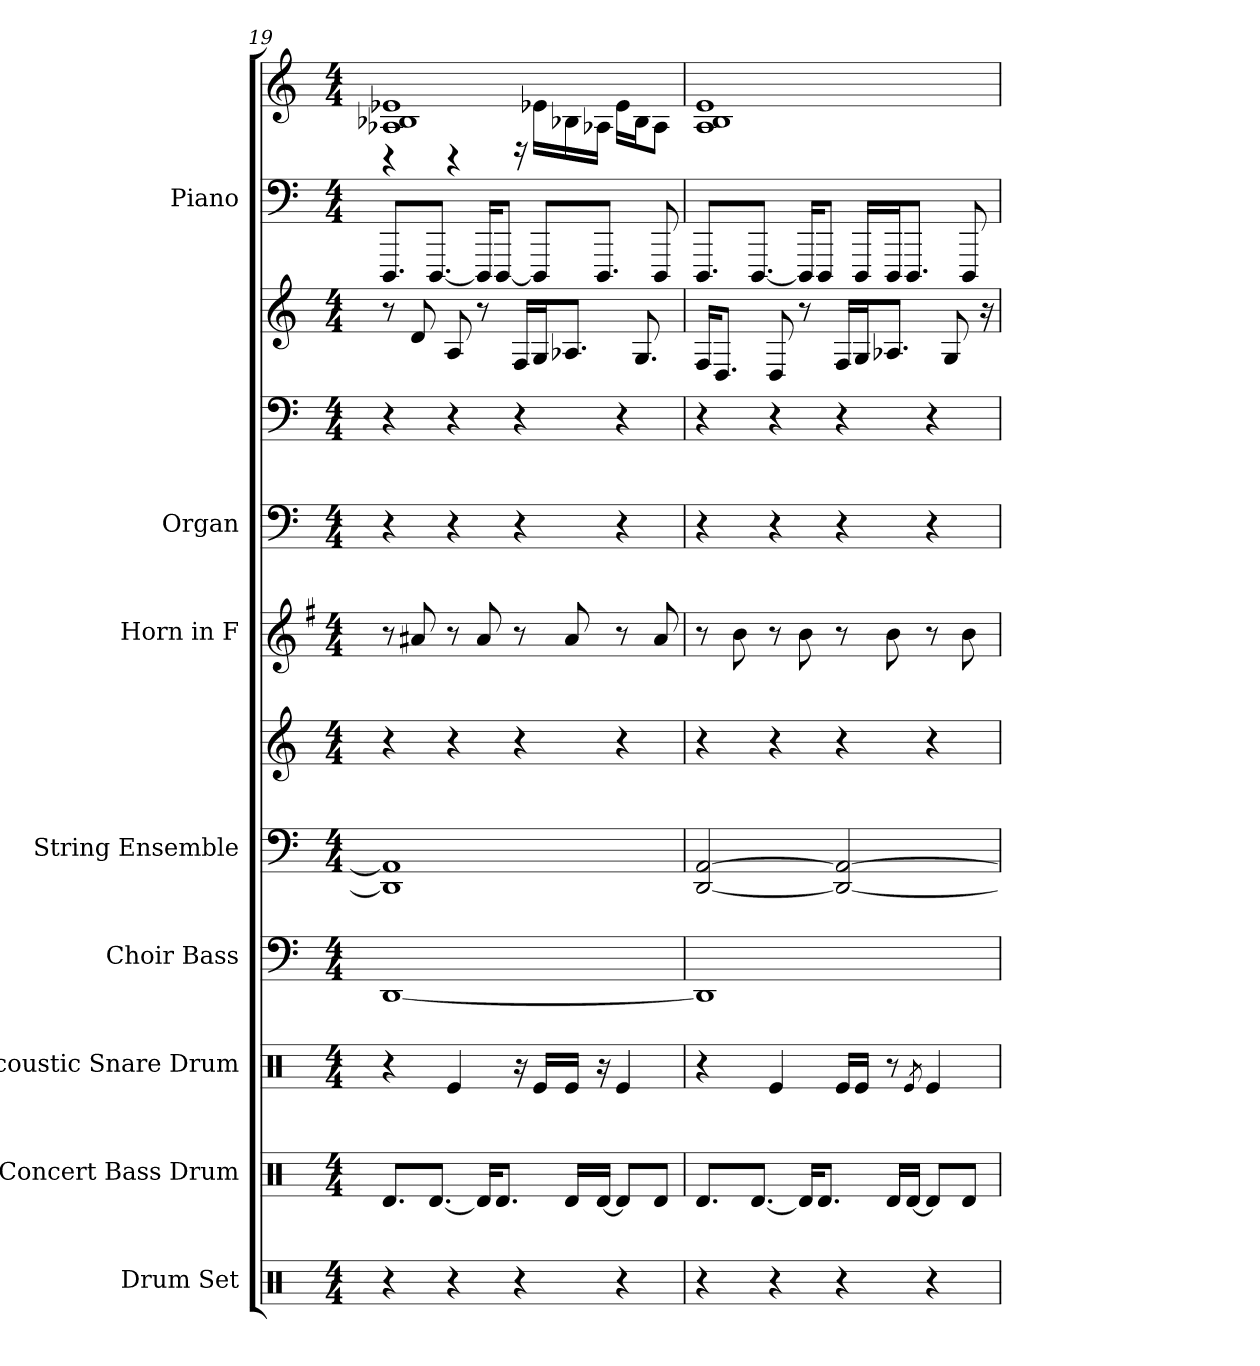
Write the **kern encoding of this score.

**kern	**kern	**kern	**kern	**kern	**kern	**kern	**kern	**kern	**kern	**kern	**kern
*part8	*part7	*part6	*part5	*part4	*part4	*part3	*part2	*part2	*part2	*part1	*part1
*staff12	*staff11	*staff10	*staff9	*staff8	*staff7	*staff6	*staff5	*staff4	*staff3	*staff2	*staff1
*I"Drum Set	*I"Concert Bass Drum	*I"Acoustic Snare Drum	*I"Choir Bass	*I"String Ensemble	*	*I"Horn in F	*I"Organ	*	*	*I"Piano	*
*I'Drums	*I'CBD	*I'Snr	*I'Bass	*I'St. Ens.	*	*	*I'Org.	*	*	*I'Pno.	*
*clefX	*clefX	*clefX	*clefF4	*clefF4	*clefG2	*clefG2	*clefF4	*clefF4	*clefG2	*clefF4	*clefG2
*	*	*	*	*	*	*ITrd4c7	*	*	*	*	*
*k[]	*k[]	*k[]	*k[]	*k[]	*k[]	*k[]	*k[]	*k[]	*k[]	*k[]	*k[]
*M4/4	*M4/4	*M4/4	*M4/4	*M4/4	*M4/4	*M4/4	*M4/4	*M4/4	*M4/4	*M4/4	*M4/4
=19	=19	=19	=19	=19	=19	=19	=19	=19	=19	=19	=19
*	*	*	*	*	*	*	*	*	*	*	*^
4r	8.RdL	4r	[1DD	1DD] 1AA]	4r	8r	4r	4r	8r	8.DDDL	1e-X 1A-X 1B-X	4r
.	.	.	.	.	.	8d#X	.	.	8d	.	.	.
.	[8.RdJ	.	.	.	.	.	.	.	.	[8.DDDJ	.	.
4r	.	4Re	.	.	4r	8r	4r	4r	8A	.	.	4r
.	16RdKL]	.	.	.	.	8d#	.	.	8r	16DDDKL]	.	.
.	8.RdJ	.	.	.	.	.	.	.	.	[8DDDJ	.	.
4r	.	16r	.	.	4r	8r	4r	4r	16FLL	.	.	16r
.	.	16ReLL	.	.	.	.	.	.	16GJ	8DDDL]	.	16e-XLL
.	16RdLL	16ReJJ	.	.	.	8d#	.	.	8.A-XJ	.	.	16B-X
.	[16RdJJ	16r	.	.	.	.	.	.	.	8.DDDJ	.	16A-XJJ
4r	8RdL]	4Re	.	.	4r	8r	4r	4r	.	.	.	16e-LL
.	.	.	.	.	.	.	.	.	8.G	.	.	16B-J
.	8RdJ	.	.	.	.	8d#	.	.	.	8DDD	.	8A-J
*	*	*	*	*	*	*	*	*	*	*	*v	*v
=20	=20	=20	=20	=20	=20	=20	=20	=20	=20	=20	=20
4r	8.RdL	4r	1DD]	[2DD [2AA	4r	8r	4r	4r	16FKL	8.DDDL	1A 1B 1e
.	.	.	.	.	.	.	.	.	8.DJ	.	.
.	.	.	.	.	.	8e	.	.	.	.	.
.	[8.RdJ	.	.	.	.	.	.	.	.	[8.DDDJ	.
4r	.	4Re	.	.	4r	8r	4r	4r	8D	.	.
.	16RdKL]	.	.	.	.	8e	.	.	8r	16DDDKL]	.
.	8.RdJ	.	.	.	.	.	.	.	.	8DDDJ	.
4r	.	16ReLL	.	2DD_ 2AA_	4r	8r	4r	4r	16FLL	.	.
.	.	16ReJJ	.	.	.	.	.	.	16GJ	16DDDLL	.
.	16RdLL	8r	.	.	.	8e	.	.	8.A-XJ	16DDDJ	.
.	[16RdJJ	.	.	.	.	.	.	.	.	8.DDDJ	.
.	.	8qRe	.	.	.	.	.	.	.	.	.
4r	8RdL]	4Re	.	.	4r	8r	4r	4r	.	.	.
.	.	.	.	.	.	.	.	.	8G	.	.
.	8RdJ	.	.	.	.	8e	.	.	.	8DDD	.
.	.	.	.	.	.	.	.	.	16r	.	.
=	=	=	=	=	=	=	=	=	=	=	=
*-	*-	*-	*-	*-	*-	*-	*-	*-	*-	*-	*-
